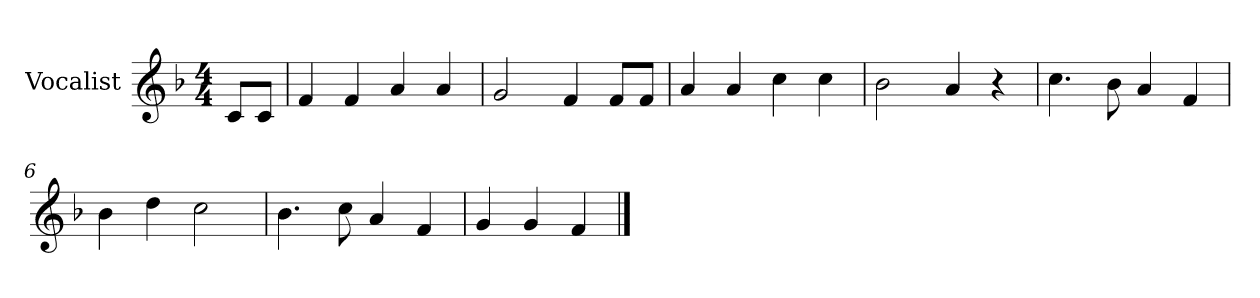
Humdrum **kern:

**kern
*part1
*staff1
*I"Vocalist
*k[b-]
*F:
*M4/4
=
8cL
8cJ
=1
4f
4f
4a
4a
=2
2g
4f
8fL
8fJ
=3
4a
4a
4cc
4cc
=4
2b-
4a
4r
=5
4.cc
8b-
4a
4f
=6
4b-
4dd
2cc
=7
4.b-
8cc
4a
4f
=8
4g
4g
4f
==
*-
